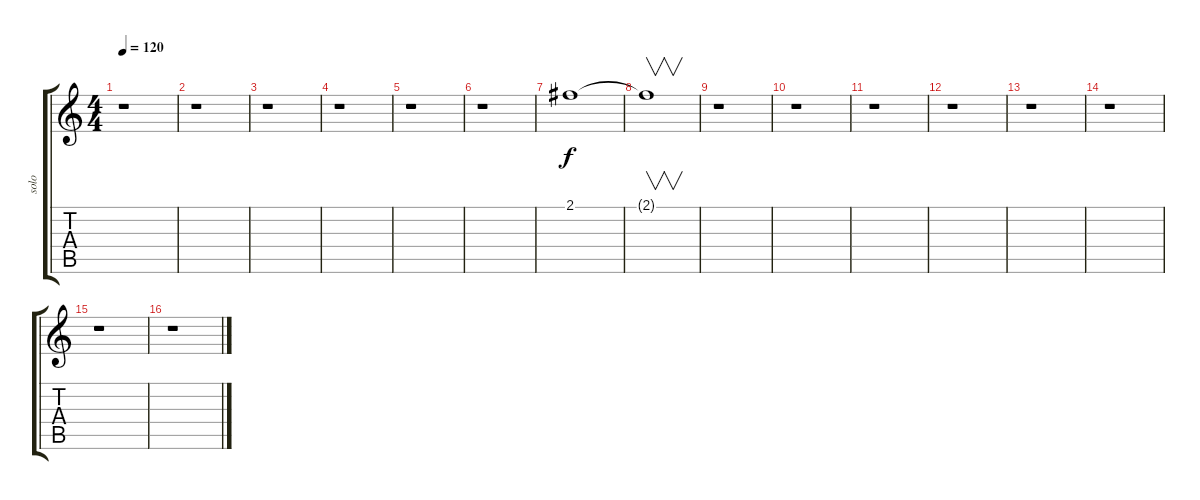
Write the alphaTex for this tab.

\track ("solo" "solo") {instrument distortionguitar}
\staff {score tabs}
\tuning (E4 B3 G3 D3 A2 E2) {hide}
\ts (4 4)
\tempo 120
\clef g2
\ks c
r.1{dy f instrument distortionguitar} |
r.1 |
r.1 |
r.1 |
r.1 |
r.1 |
2.1.1{volume 8} |
2.1{t}.1{v volume 3} |
r.1 |
r.1 |
r.1 |
r.1 |
r.1 |
r.1 |
r.1 |
r.1
